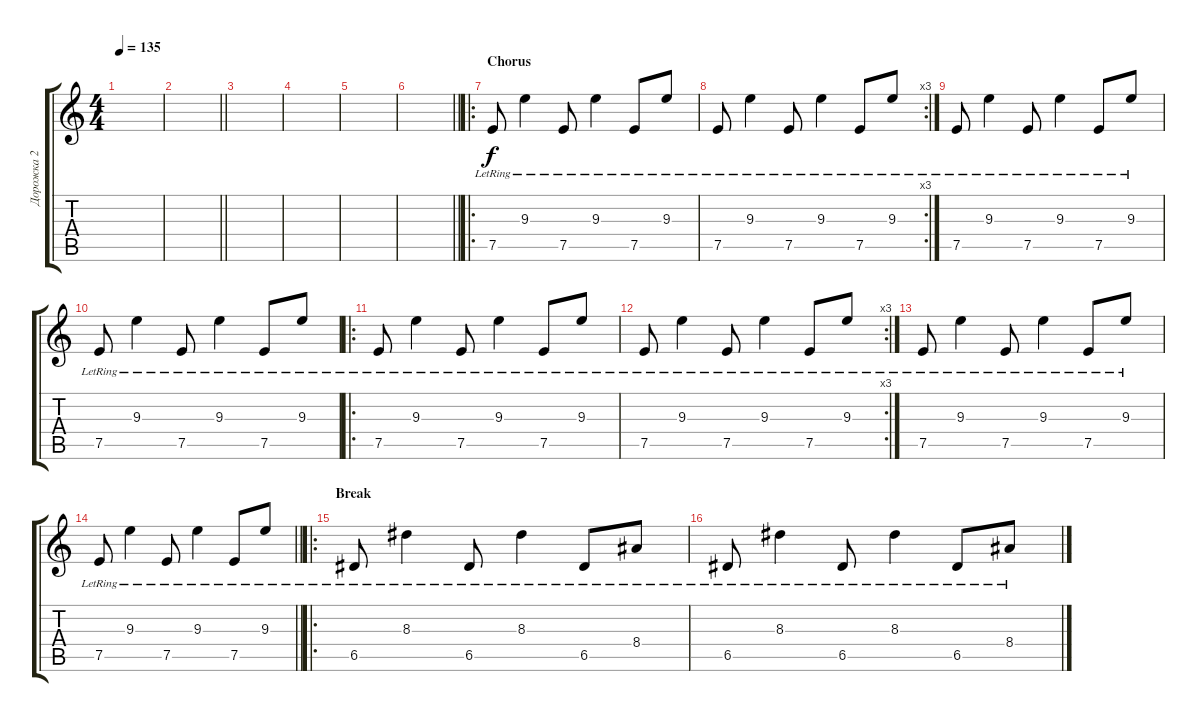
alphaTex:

\track ("Дорожка 2" "Дорожка 2") {instrument electricguitarclean}
\staff {score tabs}
\tuning (E4 B3 G3 D3 A2 E2) {hide}
\ts (4 4)
\tempo 135
\clef g2
\ks c
|
\barLineRight lightlight
|
\section ("" "")
|
|
|
\barLineRight lightlight
|
\ro
\section ("" "Chorus")
7.5{lr}.8 9.3{lr}.4 7.5{lr}.8 9.3{lr}.4 7.5{lr}.8 9.3{lr}.8 |
\rc 3
7.5{lr}.8 9.3{lr}.4 7.5{lr}.8 9.3{lr}.4 7.5{lr}.8 9.3{lr}.8 |
7.5{lr}.8 9.3{lr}.4 7.5{lr}.8 9.3{lr}.4 7.5{lr}.8 9.3{lr}.8 |
7.5{lr}.8 9.3{lr}.4 7.5{lr}.8 9.3{lr}.4 7.5{lr}.8 9.3{lr}.8 |
\ro
7.5{lr}.8 9.3{lr}.4 7.5{lr}.8 9.3{lr}.4 7.5{lr}.8 9.3{lr}.8 |
\rc 3
7.5{lr}.8 9.3{lr}.4 7.5{lr}.8 9.3{lr}.4 7.5{lr}.8 9.3{lr}.8 |
7.5{lr}.8 9.3{lr}.4 7.5{lr}.8 9.3{lr}.4 7.5{lr}.8 9.3{lr}.8 |
\barLineRight lightlight
7.5{lr}.8 9.3{lr}.4 7.5{lr}.8 9.3{lr}.4 7.5{lr}.8 9.3{lr}.8 |
\ro
\section ("" "Break")
6.5{lr}.8 8.3{lr}.4 6.5{lr}.8 8.3{lr}.4 6.5{lr}.8 8.4{lr}.8 |
6.5{lr}.8 8.3{lr}.4 6.5{lr}.8 8.3{lr}.4 6.5{lr}.8 8.4{lr}.8
